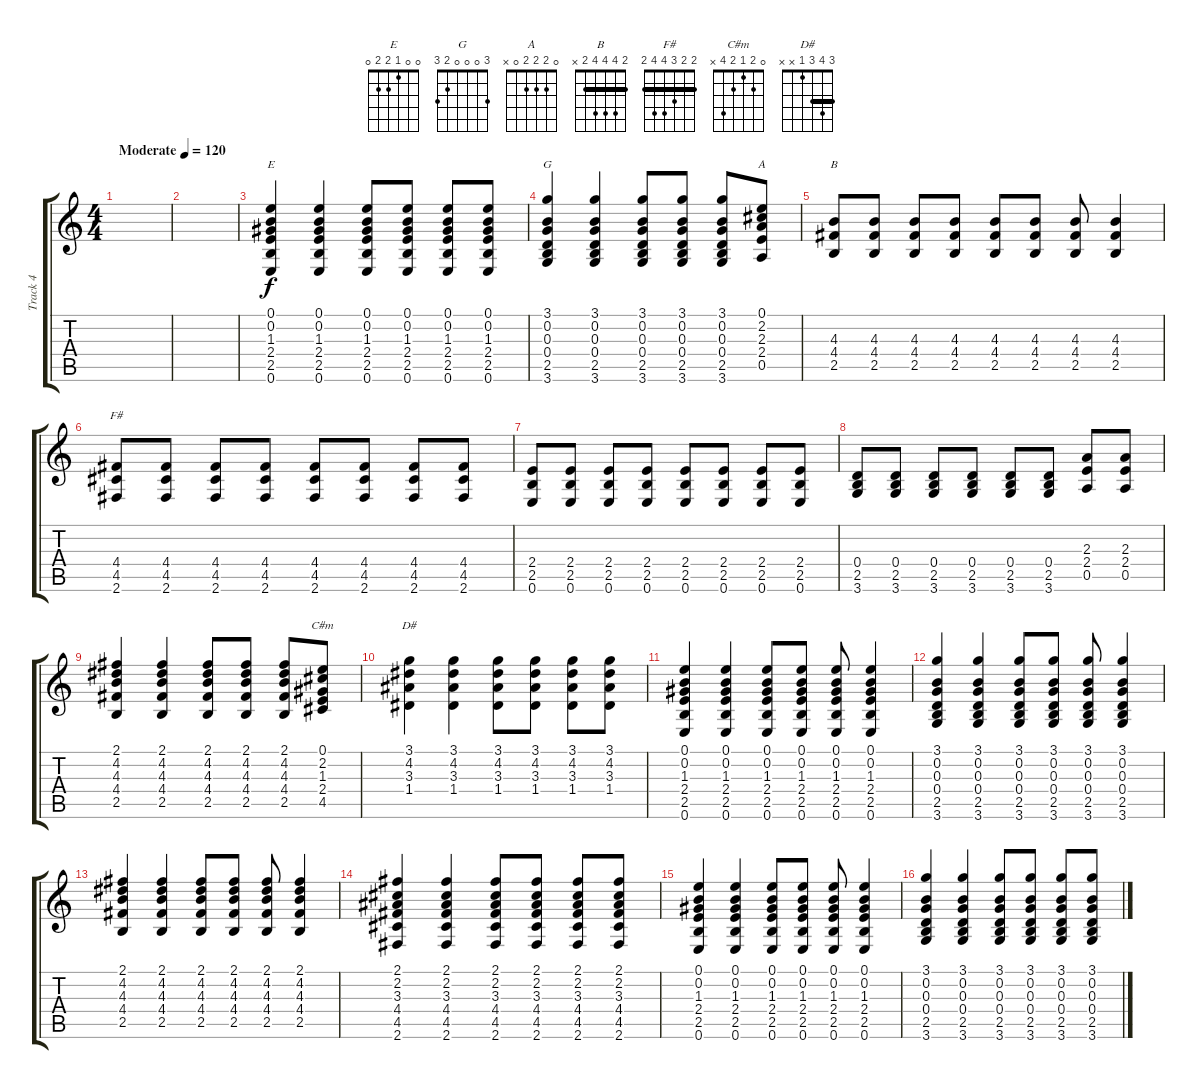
\track ("Track 4" "Track 4") {instrument distortionguitar}
\staff {score tabs}
\tuning (E4 B3 G3 D3 A2 E2) {hide}
\chord ("E" 0 0 1 2 2 0)
\chord ("G" 3 0 0 0 2 3)
\chord ("A" 0 2 2 2 0 x)
\chord ("B" 2 4 4 4 2 x) {barre 2}
\chord ("F#" 2 2 3 4 4 2) {barre 2}
\chord ("C#m" 0 2 1 2 4 x)
\chord ("D#" 3 4 3 1 x x) {barre 3}
\ts (4 4)
\tempo (120 "Moderate")
\clef g2
\ks c
|
|
(0.1 0.2 1.3 2.4 2.5 0.6).4{ch "E"} (0.1 0.2 1.3 2.4 2.5 0.6).4 (0.1 0.2 1.3 2.4 2.5 0.6).8 (0.1 0.2 1.3 2.4 2.5 0.6).8 (0.1 0.2 1.3 2.4 2.5 0.6).8 (0.1 0.2 1.3 2.4 2.5 0.6).8 |
(3.1 0.2 0.3 0.4 2.5 3.6).4{ch "G"} (3.1 0.2 0.3 0.4 2.5 3.6).4 (3.1 0.2 0.3 0.4 2.5 3.6).8 (3.1 0.2 0.3 0.4 2.5 3.6).8 (3.1 0.2 0.3 0.4 2.5 3.6).8 (0.1 2.2 2.3 2.4 0.5).8{ch "A"} |
(4.3 4.4 2.5).8{ch "B"} (4.3 4.4 2.5).8 (4.3 4.4 2.5).8 (4.3 4.4 2.5).8 (4.3 4.4 2.5).8 (4.3 4.4 2.5).8 (4.3 4.4 2.5).8 (4.3 4.4 2.5).4 |
(4.4 4.5 2.6).8{ch "F#"} (4.4 4.5 2.6).8 (4.4 4.5 2.6).8 (4.4 4.5 2.6).8 (4.4 4.5 2.6).8 (4.4 4.5 2.6).8 (4.4 4.5 2.6).8 (4.4 4.5 2.6).8 |
(2.4 2.5 0.6).8 (2.4 2.5 0.6).8 (2.4 2.5 0.6).8 (2.4 2.5 0.6).8 (2.4 2.5 0.6).8 (2.4 2.5 0.6).8 (2.4 2.5 0.6).8 (2.4 2.5 0.6).8 |
(0.4 2.5 3.6).8 (0.4 2.5 3.6).8 (0.4 2.5 3.6).8 (0.4 2.5 3.6).8 (0.4 2.5 3.6).8 (0.4 2.5 3.6).8 (2.3 2.4 0.5).8 (2.3 2.4 0.5).8 |
(2.1 4.2 4.3 4.4 2.5).4 (2.1 4.2 4.3 4.4 2.5).4 (2.1 4.2 4.3 4.4 2.5).8 (2.1 4.2 4.3 4.4 2.5).8 (2.1 4.2 4.3 4.4 2.5).8 (0.1 2.2 1.3 2.4 4.5).8{ch "C#m"} |
(3.1 4.2 3.3 1.4).4{ch "D#"} (3.1 4.2 3.3 1.4).4 (3.1 4.2 3.3 1.4).8 (3.1 4.2 3.3 1.4).8 (3.1 4.2 3.3 1.4).8 (3.1 4.2 3.3 1.4).8 |
(0.1 0.2 1.3 2.4 2.5 0.6).4 (0.1 0.2 1.3 2.4 2.5 0.6).4 (0.1 0.2 1.3 2.4 2.5 0.6).8 (0.1 0.2 1.3 2.4 2.5 0.6).8 (0.1 0.2 1.3 2.4 2.5 0.6).8 (0.1 0.2 1.3 2.4 2.5 0.6).4 |
(3.1 0.2 0.3 0.4 2.5 3.6).4 (3.1 0.2 0.3 0.4 2.5 3.6).4 (3.1 0.2 0.3 0.4 2.5 3.6).8 (3.1 0.2 0.3 0.4 2.5 3.6).8 (3.1 0.2 0.3 0.4 2.5 3.6).8 (3.1 0.2 0.3 0.4 2.5 3.6).4 |
(2.1 4.2 4.3 4.4 2.5).4 (2.1 4.2 4.3 4.4 2.5).4 (2.1 4.2 4.3 4.4 2.5).8 (2.1 4.2 4.3 4.4 2.5).8 (2.1 4.2 4.3 4.4 2.5).8 (2.1 4.2 4.3 4.4 2.5).4 |
(2.1 2.2 3.3 4.4 4.5 2.6).4 (2.1 2.2 3.3 4.4 4.5 2.6).4 (2.1 2.2 3.3 4.4 4.5 2.6).8 (2.1 2.2 3.3 4.4 4.5 2.6).8 (2.1 2.2 3.3 4.4 4.5 2.6).8 (2.1 2.2 3.3 4.4 4.5 2.6).8 |
(0.1 0.2 1.3 2.4 2.5 0.6).4 (0.1 0.2 1.3 2.4 2.5 0.6).4 (0.1 0.2 1.3 2.4 2.5 0.6).8 (0.1 0.2 1.3 2.4 2.5 0.6).8 (0.1 0.2 1.3 2.4 2.5 0.6).8 (0.1 0.2 1.3 2.4 2.5 0.6).4 |
(3.1 0.2 0.3 0.4 2.5 3.6).4 (3.1 0.2 0.3 0.4 2.5 3.6).4 (3.1 0.2 0.3 0.4 2.5 3.6).8 (3.1 0.2 0.3 0.4 2.5 3.6).8 (3.1 0.2 0.3 0.4 2.5 3.6).8 (3.1 0.2 0.3 0.4 2.5 3.6).8
